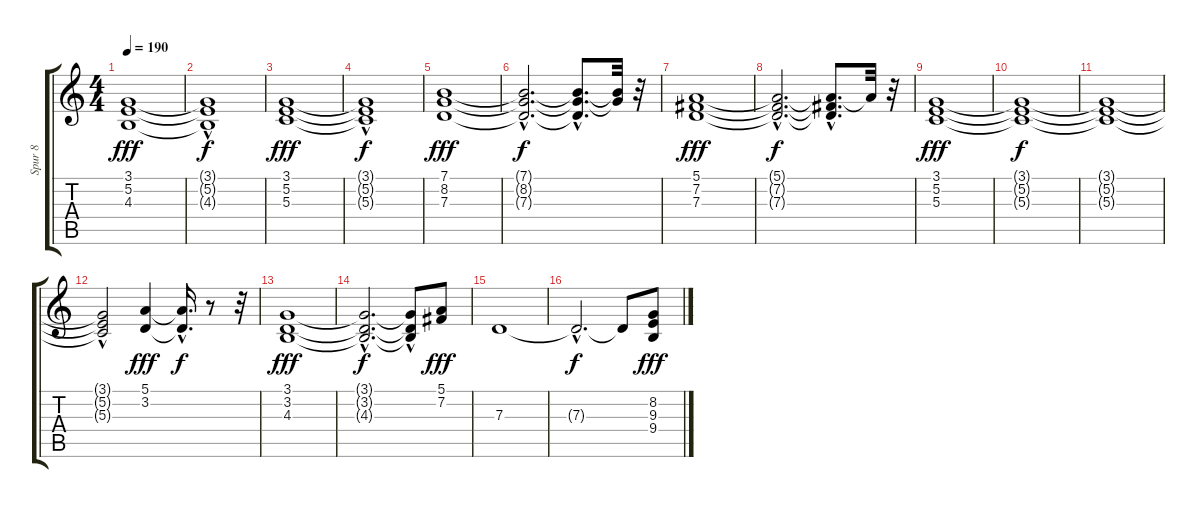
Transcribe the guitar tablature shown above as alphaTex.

\track ("Spur 8" "Spur 8") {instrument synthstrings1}
\staff {score tabs}
\tuning (E4 B3 G3 D3 A2 E2) {hide}
\ts (4 4)
\tempo 190
\clef g2
\ks c
(3.1 5.2 4.3).1{dy fff} |
(3.1{hac t} 5.2{hac t} 4.3{t}).1{dy f} |
(3.1 5.2 5.3).1{dy fff} |
(3.1{hac t} 5.2{hac t} 5.3{t}).1{dy f} |
(7.1 8.2 7.3).1{dy fff} |
(7.1{hac t} 8.2{hac t} 7.3{hac t}).2{d dy f} (7.1{hac t} 8.2{hac t} 7.3{t}).8{d} (7.1{t} 8.2{t}).32 r.32 |
(5.1 7.2 7.3).1{dy fff} |
(5.1{hac t} 7.2{hac t} 7.3{hac t}).2{d dy f} (5.1{hac t} 7.2{t} 7.3{t}).8{d} 5.1{t}.32 r.32 |
(3.1 5.2 5.3).1{dy fff} |
(3.1{t} 5.2{t} 5.3{t}).1{dy f} |
(3.1{t} 5.2{t} 5.3{t}).1 |
(3.1{hac t} 5.2{hac t} 5.3{t}).2 (5.1 3.2).4{dy fff} (5.1{t} 3.2{hac t}).16{d dy f} r.8 r.32 |
(3.1 3.2 4.3).1{dy fff} |
(3.1{hac t} 3.2{hac t} 4.3{hac t}).2{d dy f} (3.1{hac t} 3.2{hac t} 4.3{hac t}).8 (5.1 7.2).8{dy fff} |
7.3.1 |
7.3{hac t}.2{d dy f} 7.3{t}.8 (8.2 9.3 9.4).8{dy fff}
